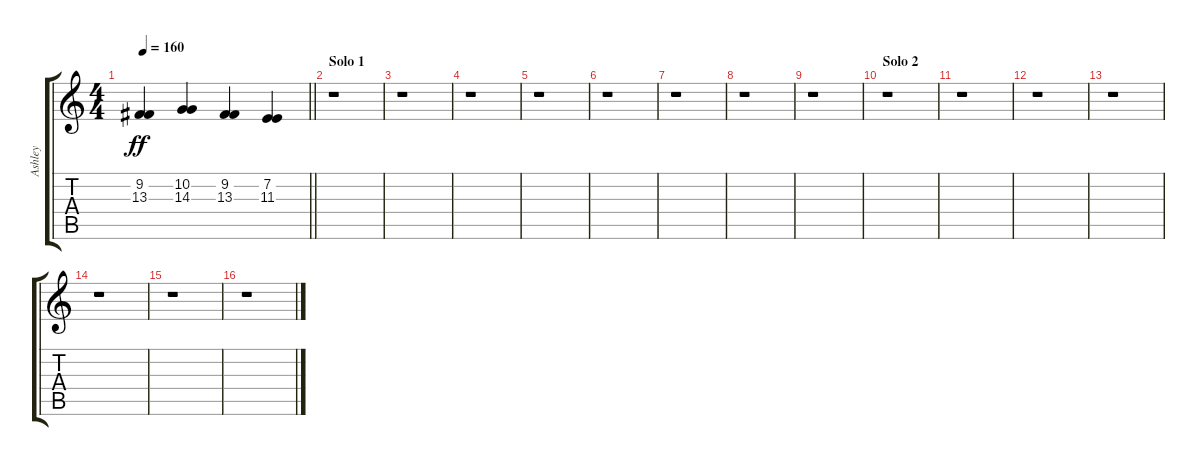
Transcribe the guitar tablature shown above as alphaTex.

\track ("Ashley" "Ashley") {instrument choiraahs}
\staff {score tabs}
\tuning (D4 A3 F3 C3 G2 D2) {hide}
\ts (4 4)
\tempo 160
\clef g2
\barLineRight lightlight
\ks c
(9.2 13.3).4{dy ff} (10.2 14.3).4 (9.2 13.3).4 (7.2 11.3).4 |
\section ("" "Solo 1")
r.1 |
r.1 |
r.1 |
r.1 |
r.1 |
r.1 |
r.1 |
r.1 |
\section ("" "Solo 2")
r.1 |
r.1 |
r.1 |
r.1 |
r.1 |
r.1 |
r.1
